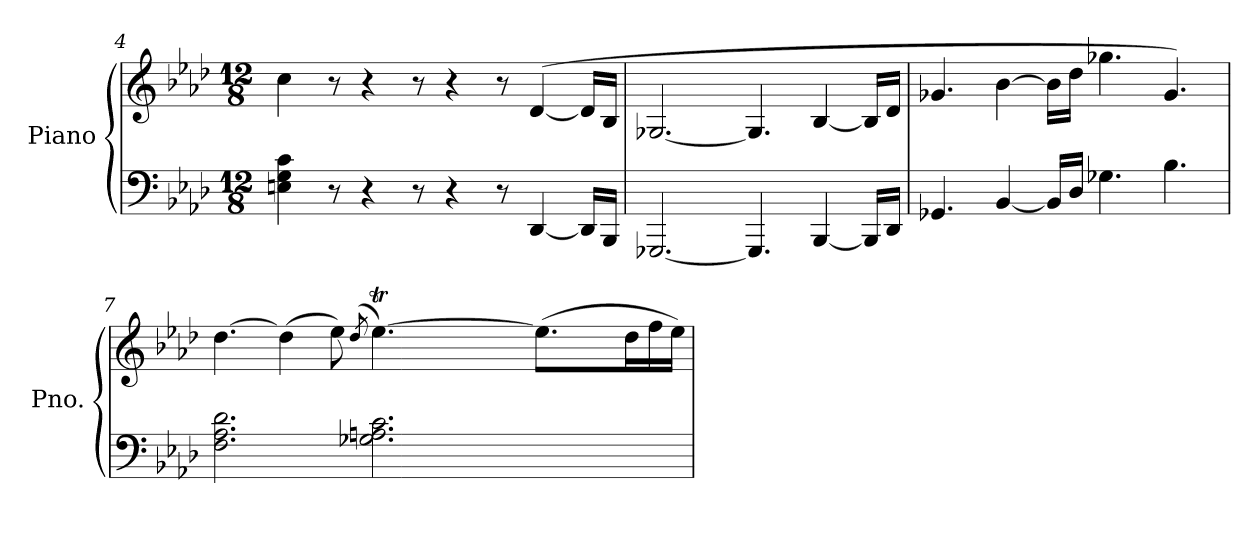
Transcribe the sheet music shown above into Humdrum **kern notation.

**kern	**kern
*part1	*part1
*staff2	*staff1
*I"Piano	*
*I'Pno.	*
*clefF4	*clefG2
*k[b-e-a-d-]	*k[b-e-a-d-]
*M12/8	*M12/8
=4	=4
4En\ 4G\ 4c\	4cc\
8r	8r
4r	4r
8r	8r
4r	4r
8r	8r
[4DD-/	([4d-/
16DD-/LL]	16d-/LL]
16BBB-/JJ	16B-/JJ
!!LO:LB:g=z
=5	=5
[2.GGG-X/	[2.G-X/
4.GGG-/]	4.G-/]
[4BBB-/	[4B-/
16BBB-/LL]	16B-/LL]
16DD-/JJ	16d-/JJ
=6	=6
4.GG-X/	4.g-X/
[4BB-/	[4b-\
16BB-/LL]	16b-\LL]
16D-/JJ	16dd-\JJ
4.G-X\	4.gg-X\
4.B-\	4.g-/)
=7	=7
*	*^
2.F\ 2.A-\ 2.d-\	[4.dd-\	2.ryy
.	(4dd-\]	.
.	8ee-\)	.
.	(8qdd-/	.
!	!	!LO:N:vis=16
2.G-X\ 2.An\ 2.c\	[4.ee-T\)	1920%107dd-yy
!	!	!LO:N:vis=16
.	.	1920%107ee-yy
!	!	!LO:N:vis=16
.	.	1920%107ffyy
!	!	!LO:N:vis=16
.	.	1920%107ee-yy
!	!	!LO:N:vis=16
.	.	1920%107ffyy
!	!	!LO:N:vis=16
.	.	1920%107ee-yy
!	!	!LO:N:vis=16
.	.	1920%107ffyy
.	(8.ee-\L]	.
!	!	!LO:N:vis=16
.	.	1920%107ee-yy
.	.	[240%13ffyy
.	.	16ee-yy
.	16dd-TTT\L	640ffyy]
.	.	640%119ryy
.	16ff\	.
.	16ee-\JJ)	.
*	*v	*v
=	=
*-	*-
